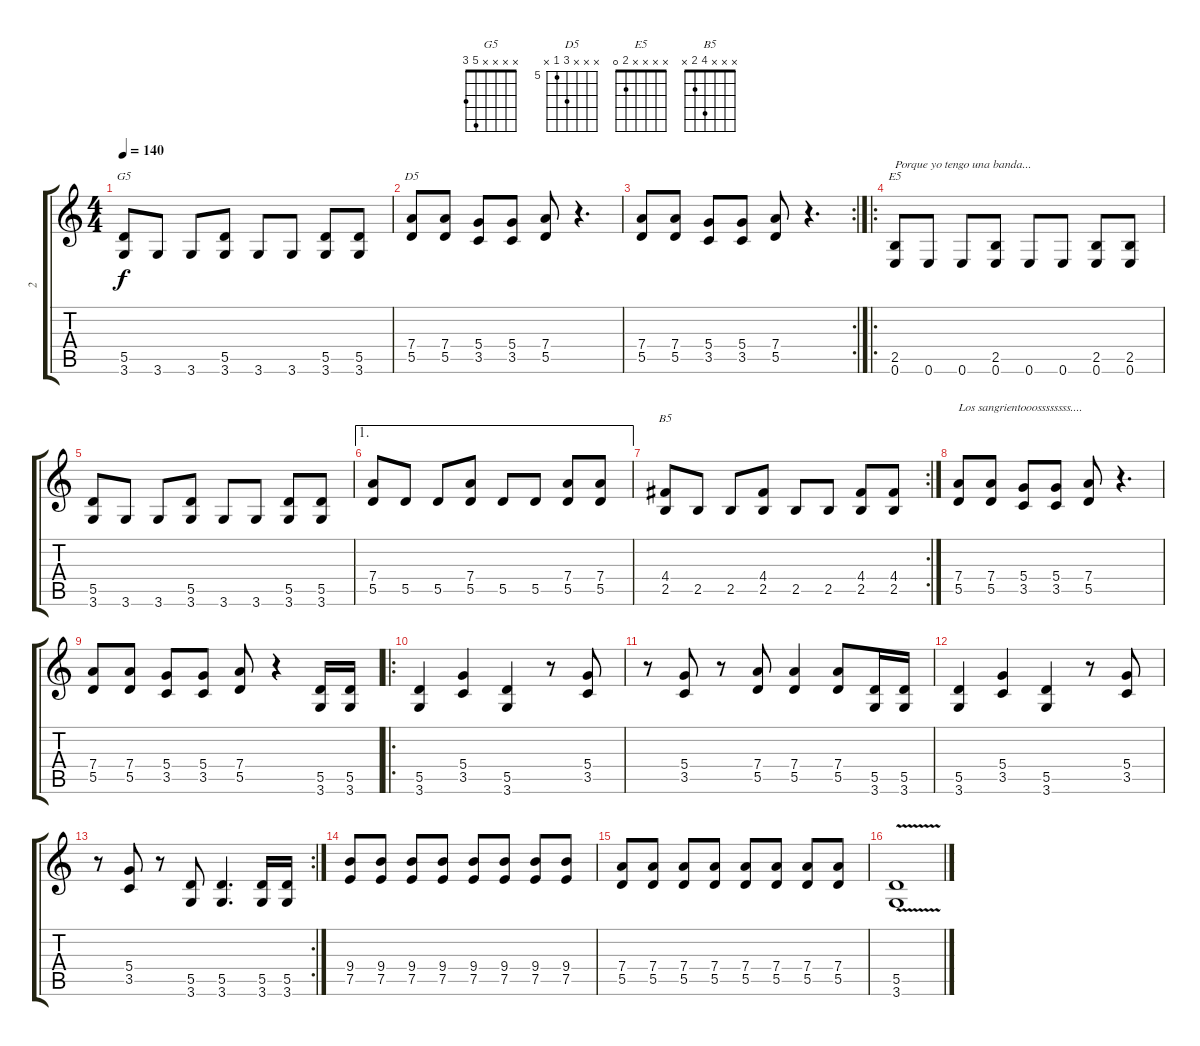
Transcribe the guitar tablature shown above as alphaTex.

\track ("2" "2") {instrument distortionguitar}
\staff {score tabs}
\tuning (E4 B3 G3 D3 A2 E2) {hide}
\chord ("G5" x x x x 5 3)
\chord ("D5" x x x 7 5 x) {firstfret 5}
\chord ("E5" x x x x 2 0)
\chord ("B5" x x x 4 2 x)
\ts (4 4)
\tempo 140
\clef g2
\ks c
(5.5 3.6).8{ch "G5" dy f} 3.6.8 3.6.8 (5.5 3.6).8 3.6.8 3.6.8 (5.5 3.6).8 (5.5 3.6).8 |
(7.4 5.5).8{ch "D5"} (7.4 5.5).8 (5.4 3.5).8 (5.4 3.5).8 (7.4 5.5).8 r.4{d} |
\rc 2
(7.4 5.5).8 (7.4 5.5).8 (5.4 3.5).8 (5.4 3.5).8 (7.4 5.5).8 r.4{d} |
\ro
(2.5 0.6).8{ch "E5" txt "Porque yo tengo una banda..."} 0.6.8 0.6.8 (2.5 0.6).8 0.6.8 0.6.8 (2.5 0.6).8 (2.5 0.6).8 |
(5.5 3.6).8 3.6.8 3.6.8 (5.5 3.6).8 3.6.8 3.6.8 (5.5 3.6).8 (5.5 3.6).8 |
\ae 1
(7.4 5.5).8 5.5.8 5.5.8 (7.4 5.5).8 5.5.8 5.5.8 (7.4 5.5).8 (7.4 5.5).8 |
\rc 2
(4.4 2.5).8{ch "B5"} 2.5.8 2.5.8 (4.4 2.5).8 2.5.8 2.5.8 (4.4 2.5).8 (4.4 2.5).8 |
(7.4 5.5).8{txt "Los sangrientooossssssss...."} (7.4 5.5).8 (5.4 3.5).8 (5.4 3.5).8 (7.4 5.5).8 r.4{d} |
(7.4 5.5).8 (7.4 5.5).8 (5.4 3.5).8 (5.4 3.5).8 (7.4 5.5).8 r.4 (5.5 3.6).16 (5.5 3.6).16 |
\ro
(5.5 3.6).4 (5.4 3.5).4 (5.5 3.6).4 r.8 (5.4 3.5).8 |
r.8 (5.4 3.5).8 r.8 (7.4 5.5).8 (7.4 5.5).4 (7.4 5.5).8 (5.5 3.6).16 (5.5 3.6).16 |
(5.5 3.6).4 (5.4 3.5).4 (5.5 3.6).4 r.8 (5.4 3.5).8 |
\rc 2
r.8 (5.4 3.5).8 r.8 (5.5 3.6).8 (5.5 3.6).4{d} (5.5 3.6).16 (5.5 3.6).16 |
(9.4 7.5).8 (9.4 7.5).8 (9.4 7.5).8 (9.4 7.5).8 (9.4 7.5).8 (9.4 7.5).8 (9.4 7.5).8 (9.4 7.5).8 |
(7.4 5.5).8 (7.4 5.5).8 (7.4 5.5).8 (7.4 5.5).8 (7.4 5.5).8 (7.4 5.5).8 (7.4 5.5).8 (7.4 5.5).8 |
(5.5{h} 3.6{v h}).1
